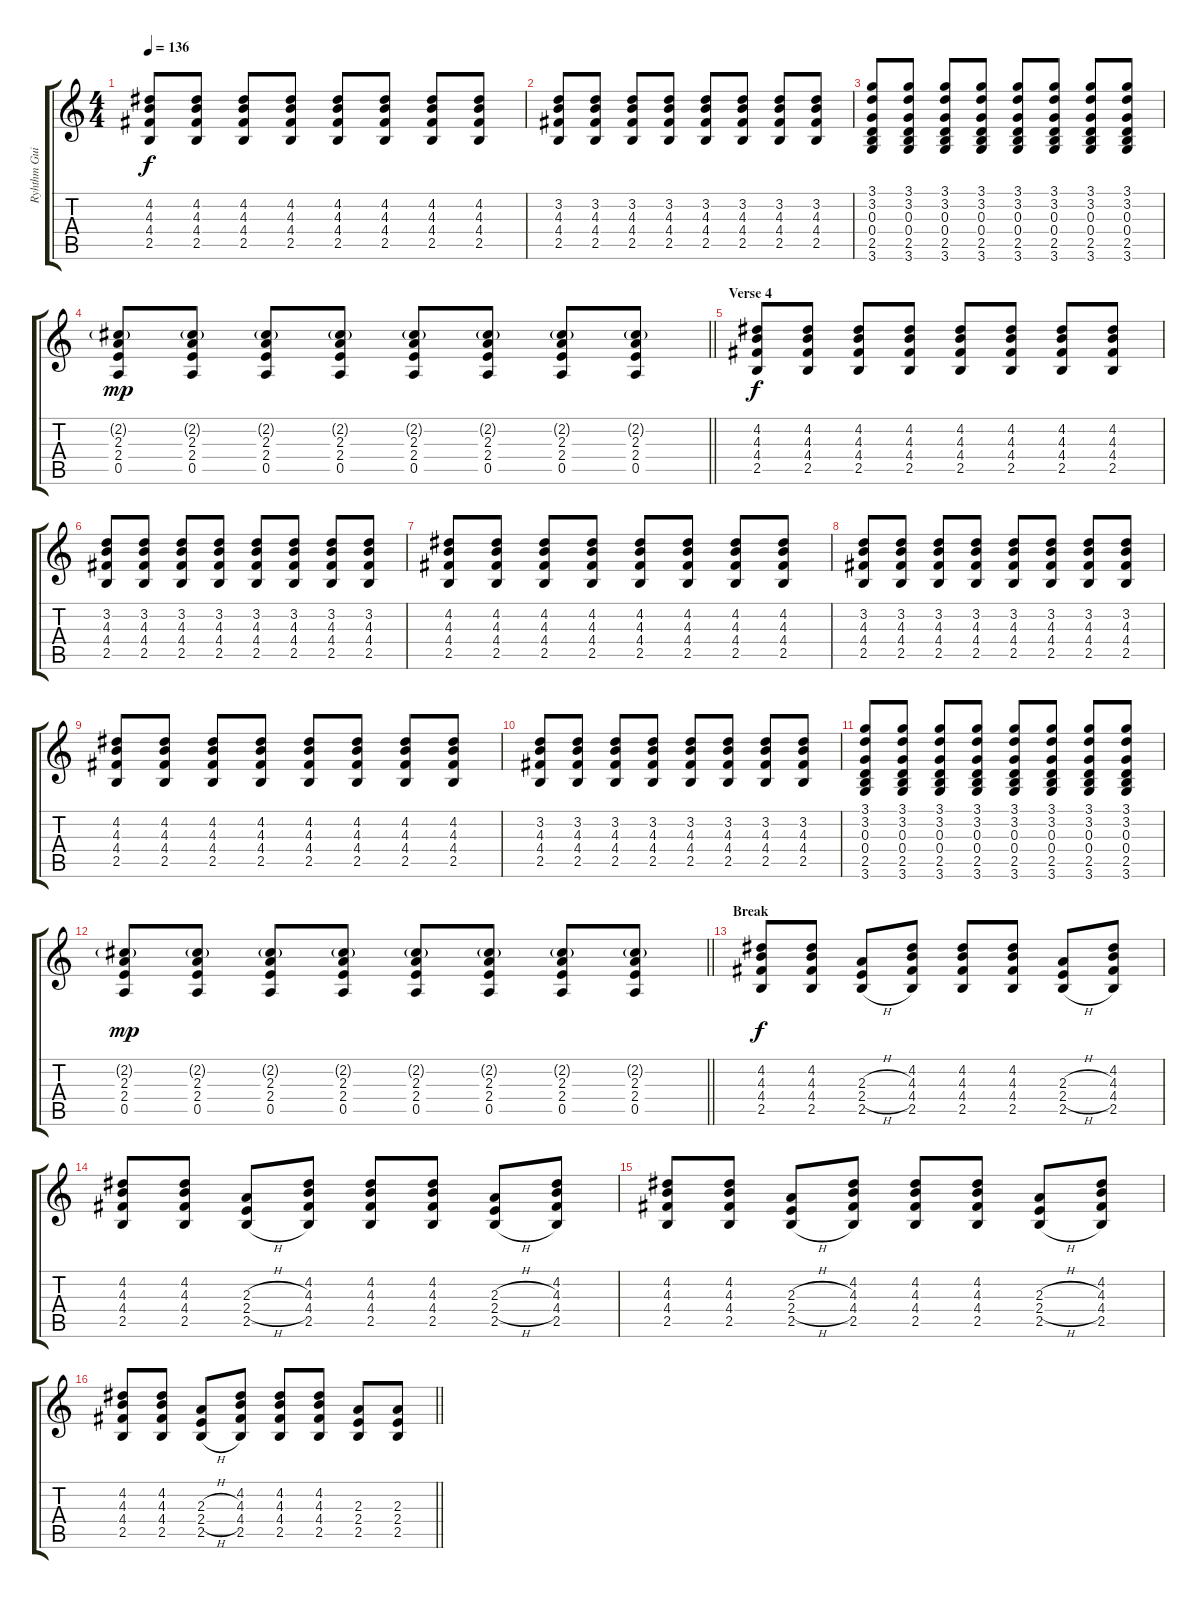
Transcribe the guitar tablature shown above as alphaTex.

\track ("Ryhthm Guitar 2" "Ryhthm Gui") {instrument overdrivenguitar}
\staff {score tabs}
\tuning (E4 B3 G3 D3 A2 E2) {hide}
\ts (4 4)
\tempo 136
\clef g2
\ks c
(4.2 4.3 4.4 2.5).8{dy f} (4.2 4.3 4.4 2.5).8 (4.2 4.3 4.4 2.5).8 (4.2 4.3 4.4 2.5).8 (4.2 4.3 4.4 2.5).8 (4.2 4.3 4.4 2.5).8 (4.2 4.3 4.4 2.5).8 (4.2 4.3 4.4 2.5).8 |
(3.2 4.3 4.4 2.5).8 (3.2 4.3 4.4 2.5).8 (3.2 4.3 4.4 2.5).8 (3.2 4.3 4.4 2.5).8 (3.2 4.3 4.4 2.5).8 (3.2 4.3 4.4 2.5).8 (3.2 4.3 4.4 2.5).8 (3.2 4.3 4.4 2.5).8 |
(3.1 3.2 0.3 0.4 2.5 3.6).8 (3.1 3.2 0.3 0.4 2.5 3.6).8 (3.1 3.2 0.3 0.4 2.5 3.6).8 (3.1 3.2 0.3 0.4 2.5 3.6).8 (3.1 3.2 0.3 0.4 2.5 3.6).8 (3.1 3.2 0.3 0.4 2.5 3.6).8 (3.1 3.2 0.3 0.4 2.5 3.6).8 (3.1 3.2 0.3 0.4 2.5 3.6).8 |
\barLineRight lightlight
(2.2{g} 2.3 2.4 0.5).8{dy mp} (2.2{g} 2.3 2.4 0.5).8 (2.2{g} 2.3 2.4 0.5).8 (2.2{g} 2.3 2.4 0.5).8 (2.2{g} 2.3 2.4 0.5).8 (2.2{g} 2.3 2.4 0.5).8 (2.2{g} 2.3 2.4 0.5).8 (2.2{g} 2.3 2.4 0.5).8 |
\section ("" "Verse 4")
(4.2 4.3 4.4 2.5).8{dy f} (4.2 4.3 4.4 2.5).8 (4.2 4.3 4.4 2.5).8 (4.2 4.3 4.4 2.5).8 (4.2 4.3 4.4 2.5).8 (4.2 4.3 4.4 2.5).8 (4.2 4.3 4.4 2.5).8 (4.2 4.3 4.4 2.5).8 |
(3.2 4.3 4.4 2.5).8 (3.2 4.3 4.4 2.5).8 (3.2 4.3 4.4 2.5).8 (3.2 4.3 4.4 2.5).8 (3.2 4.3 4.4 2.5).8 (3.2 4.3 4.4 2.5).8 (3.2 4.3 4.4 2.5).8 (3.2 4.3 4.4 2.5).8 |
(4.2 4.3 4.4 2.5).8 (4.2 4.3 4.4 2.5).8 (4.2 4.3 4.4 2.5).8 (4.2 4.3 4.4 2.5).8 (4.2 4.3 4.4 2.5).8 (4.2 4.3 4.4 2.5).8 (4.2 4.3 4.4 2.5).8 (4.2 4.3 4.4 2.5).8 |
(3.2 4.3 4.4 2.5).8 (3.2 4.3 4.4 2.5).8 (3.2 4.3 4.4 2.5).8 (3.2 4.3 4.4 2.5).8 (3.2 4.3 4.4 2.5).8 (3.2 4.3 4.4 2.5).8 (3.2 4.3 4.4 2.5).8 (3.2 4.3 4.4 2.5).8 |
(4.2 4.3 4.4 2.5).8 (4.2 4.3 4.4 2.5).8 (4.2 4.3 4.4 2.5).8 (4.2 4.3 4.4 2.5).8 (4.2 4.3 4.4 2.5).8 (4.2 4.3 4.4 2.5).8 (4.2 4.3 4.4 2.5).8 (4.2 4.3 4.4 2.5).8 |
(3.2 4.3 4.4 2.5).8 (3.2 4.3 4.4 2.5).8 (3.2 4.3 4.4 2.5).8 (3.2 4.3 4.4 2.5).8 (3.2 4.3 4.4 2.5).8 (3.2 4.3 4.4 2.5).8 (3.2 4.3 4.4 2.5).8 (3.2 4.3 4.4 2.5).8 |
(3.1 3.2 0.3 0.4 2.5 3.6).8 (3.1 3.2 0.3 0.4 2.5 3.6).8 (3.1 3.2 0.3 0.4 2.5 3.6).8 (3.1 3.2 0.3 0.4 2.5 3.6).8 (3.1 3.2 0.3 0.4 2.5 3.6).8 (3.1 3.2 0.3 0.4 2.5 3.6).8 (3.1 3.2 0.3 0.4 2.5 3.6).8 (3.1 3.2 0.3 0.4 2.5 3.6).8 |
\barLineRight lightlight
(2.2{g} 2.3 2.4 0.5).8{dy mp} (2.2{g} 2.3 2.4 0.5).8 (2.2{g} 2.3 2.4 0.5).8 (2.2{g} 2.3 2.4 0.5).8 (2.2{g} 2.3 2.4 0.5).8 (2.2{g} 2.3 2.4 0.5).8 (2.2{g} 2.3 2.4 0.5).8 (2.2{g} 2.3 2.4 0.5).8 |
\section ("" "Break")
(4.2 4.3 4.4 2.5).8{dy f} (4.2 4.3 4.4 2.5).8 (2.3{h} 2.4{h} 2.5{h}).8 (4.2 4.3 4.4 2.5).8 (4.2 4.3 4.4 2.5).8 (4.2 4.3 4.4 2.5).8 (2.3{h} 2.4{h} 2.5{h}).8 (4.2 4.3 4.4 2.5).8 |
(4.2 4.3 4.4 2.5).8 (4.2 4.3 4.4 2.5).8 (2.3{h} 2.4{h} 2.5{h}).8 (4.2 4.3 4.4 2.5).8 (4.2 4.3 4.4 2.5).8 (4.2 4.3 4.4 2.5).8 (2.3{h} 2.4{h} 2.5{h}).8 (4.2 4.3 4.4 2.5).8 |
(4.2 4.3 4.4 2.5).8 (4.2 4.3 4.4 2.5).8 (2.3{h} 2.4{h} 2.5{h}).8 (4.2 4.3 4.4 2.5).8 (4.2 4.3 4.4 2.5).8 (4.2 4.3 4.4 2.5).8 (2.3{h} 2.4{h} 2.5{h}).8 (4.2 4.3 4.4 2.5).8 |
\barLineRight lightlight
(4.2 4.3 4.4 2.5).8 (4.2 4.3 4.4 2.5).8 (2.3{h} 2.4{h} 2.5{h}).8 (4.2 4.3 4.4 2.5).8 (4.2 4.3 4.4 2.5).8 (4.2 4.3 4.4 2.5).8 (2.3 2.4 2.5).8 (2.3 2.4 2.5).8
